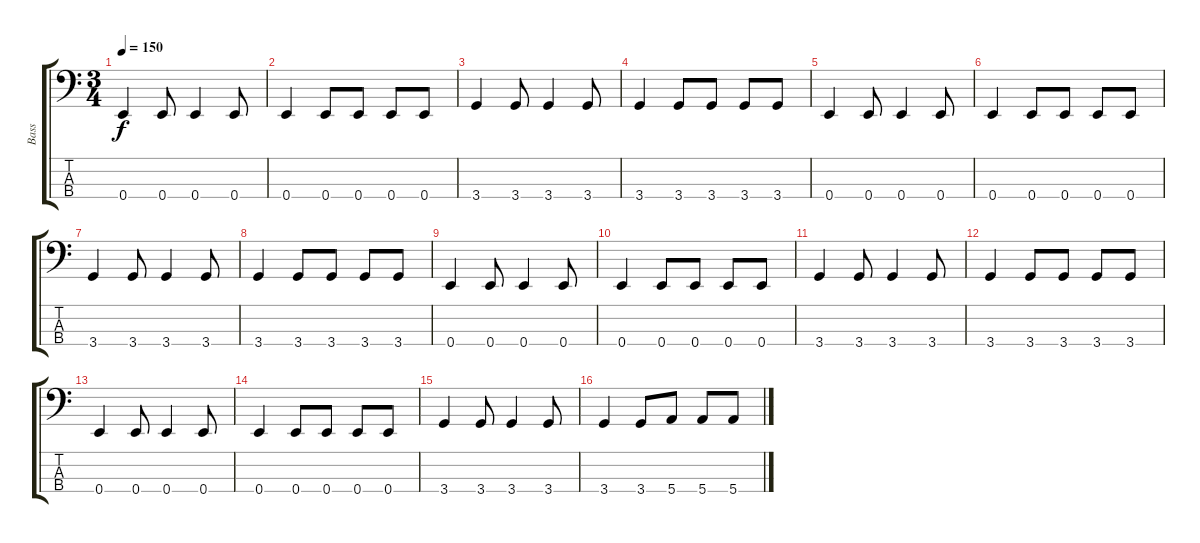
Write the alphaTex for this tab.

\track ("Bass" "Bass") {instrument electricbasspick}
\staff {score tabs}
\tuning (G2 D2 A1 E1) {hide}
\ts (3 4)
\tempo 150
\clef f4
\ks c
0.4.4{dy f} 0.4.8 0.4.4 0.4.8 |
0.4.4 0.4.8 0.4.8 0.4.8 0.4.8 |
3.4.4 3.4.8 3.4.4 3.4.8 |
3.4.4 3.4.8 3.4.8 3.4.8 3.4.8 |
0.4.4 0.4.8 0.4.4 0.4.8 |
0.4.4 0.4.8 0.4.8 0.4.8 0.4.8 |
3.4.4 3.4.8 3.4.4 3.4.8 |
3.4.4 3.4.8 3.4.8 3.4.8 3.4.8 |
0.4.4 0.4.8 0.4.4 0.4.8 |
0.4.4 0.4.8 0.4.8 0.4.8 0.4.8 |
3.4.4 3.4.8 3.4.4 3.4.8 |
3.4.4 3.4.8 3.4.8 3.4.8 3.4.8 |
0.4.4 0.4.8 0.4.4 0.4.8 |
0.4.4 0.4.8 0.4.8 0.4.8 0.4.8 |
3.4.4 3.4.8 3.4.4 3.4.8 |
3.4.4 3.4.8 5.4.8 5.4.8 5.4.8
